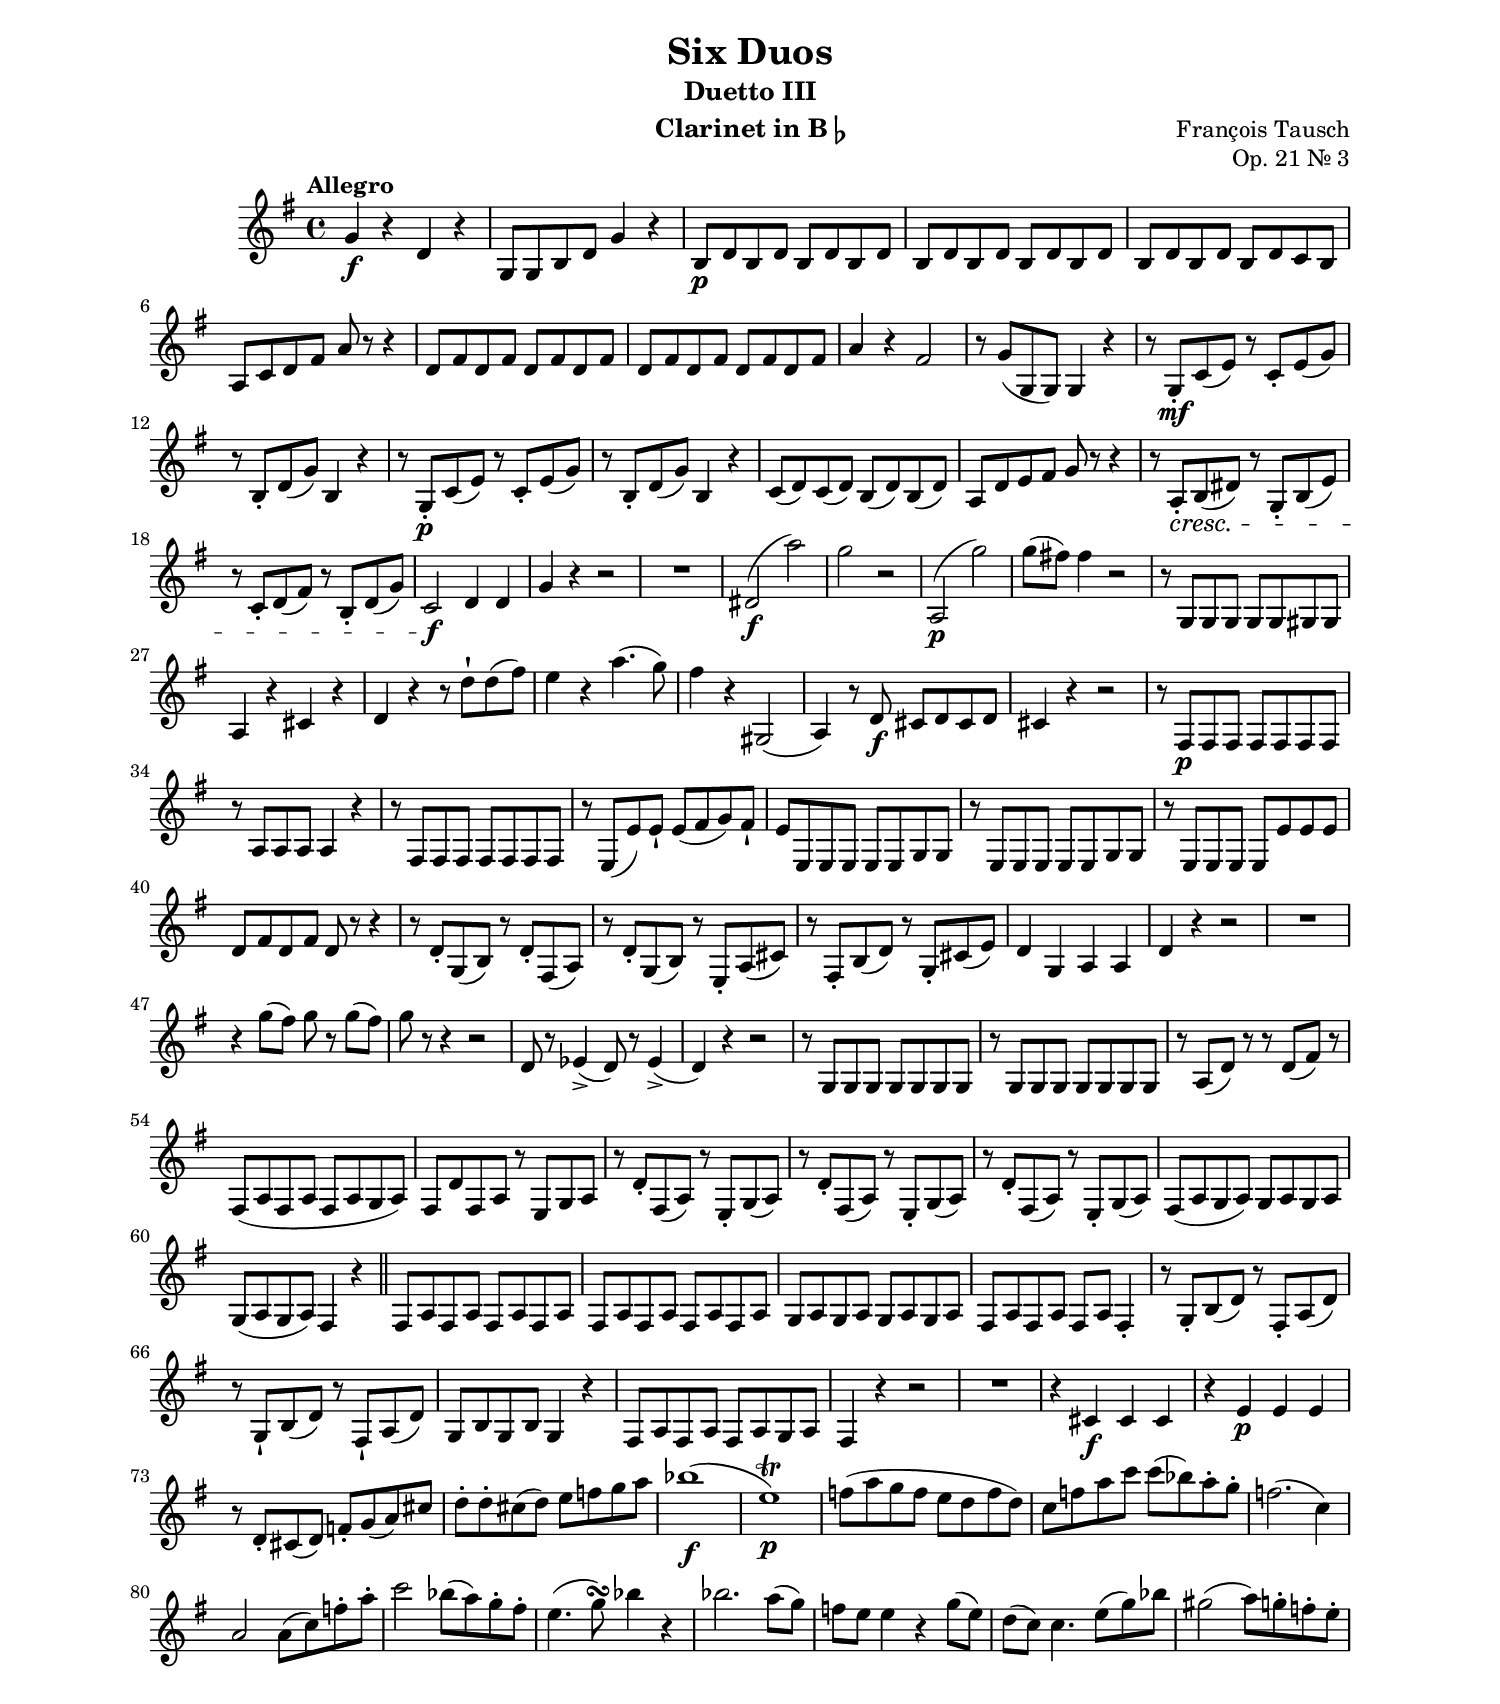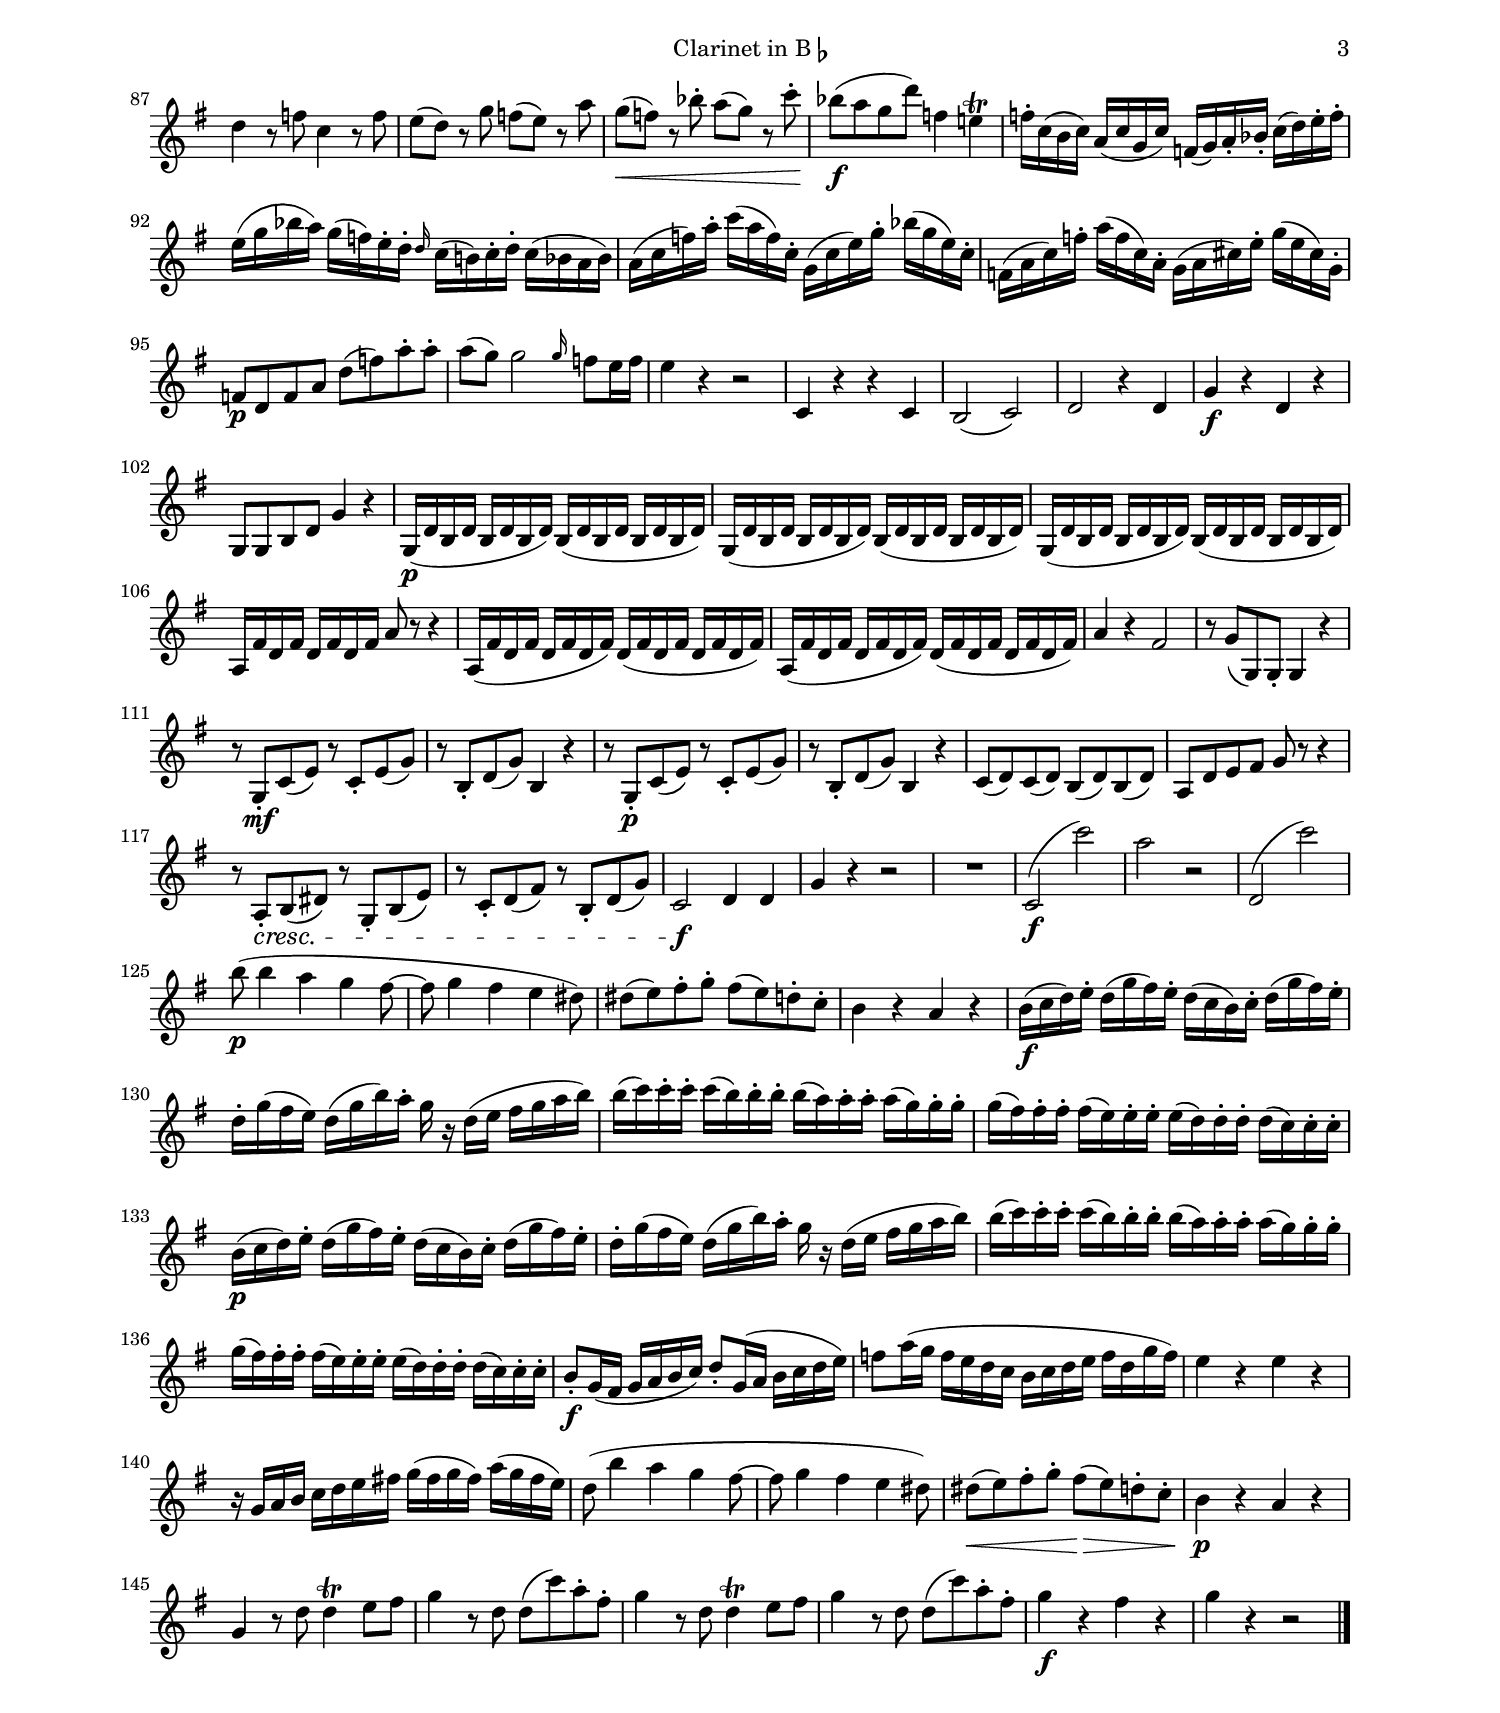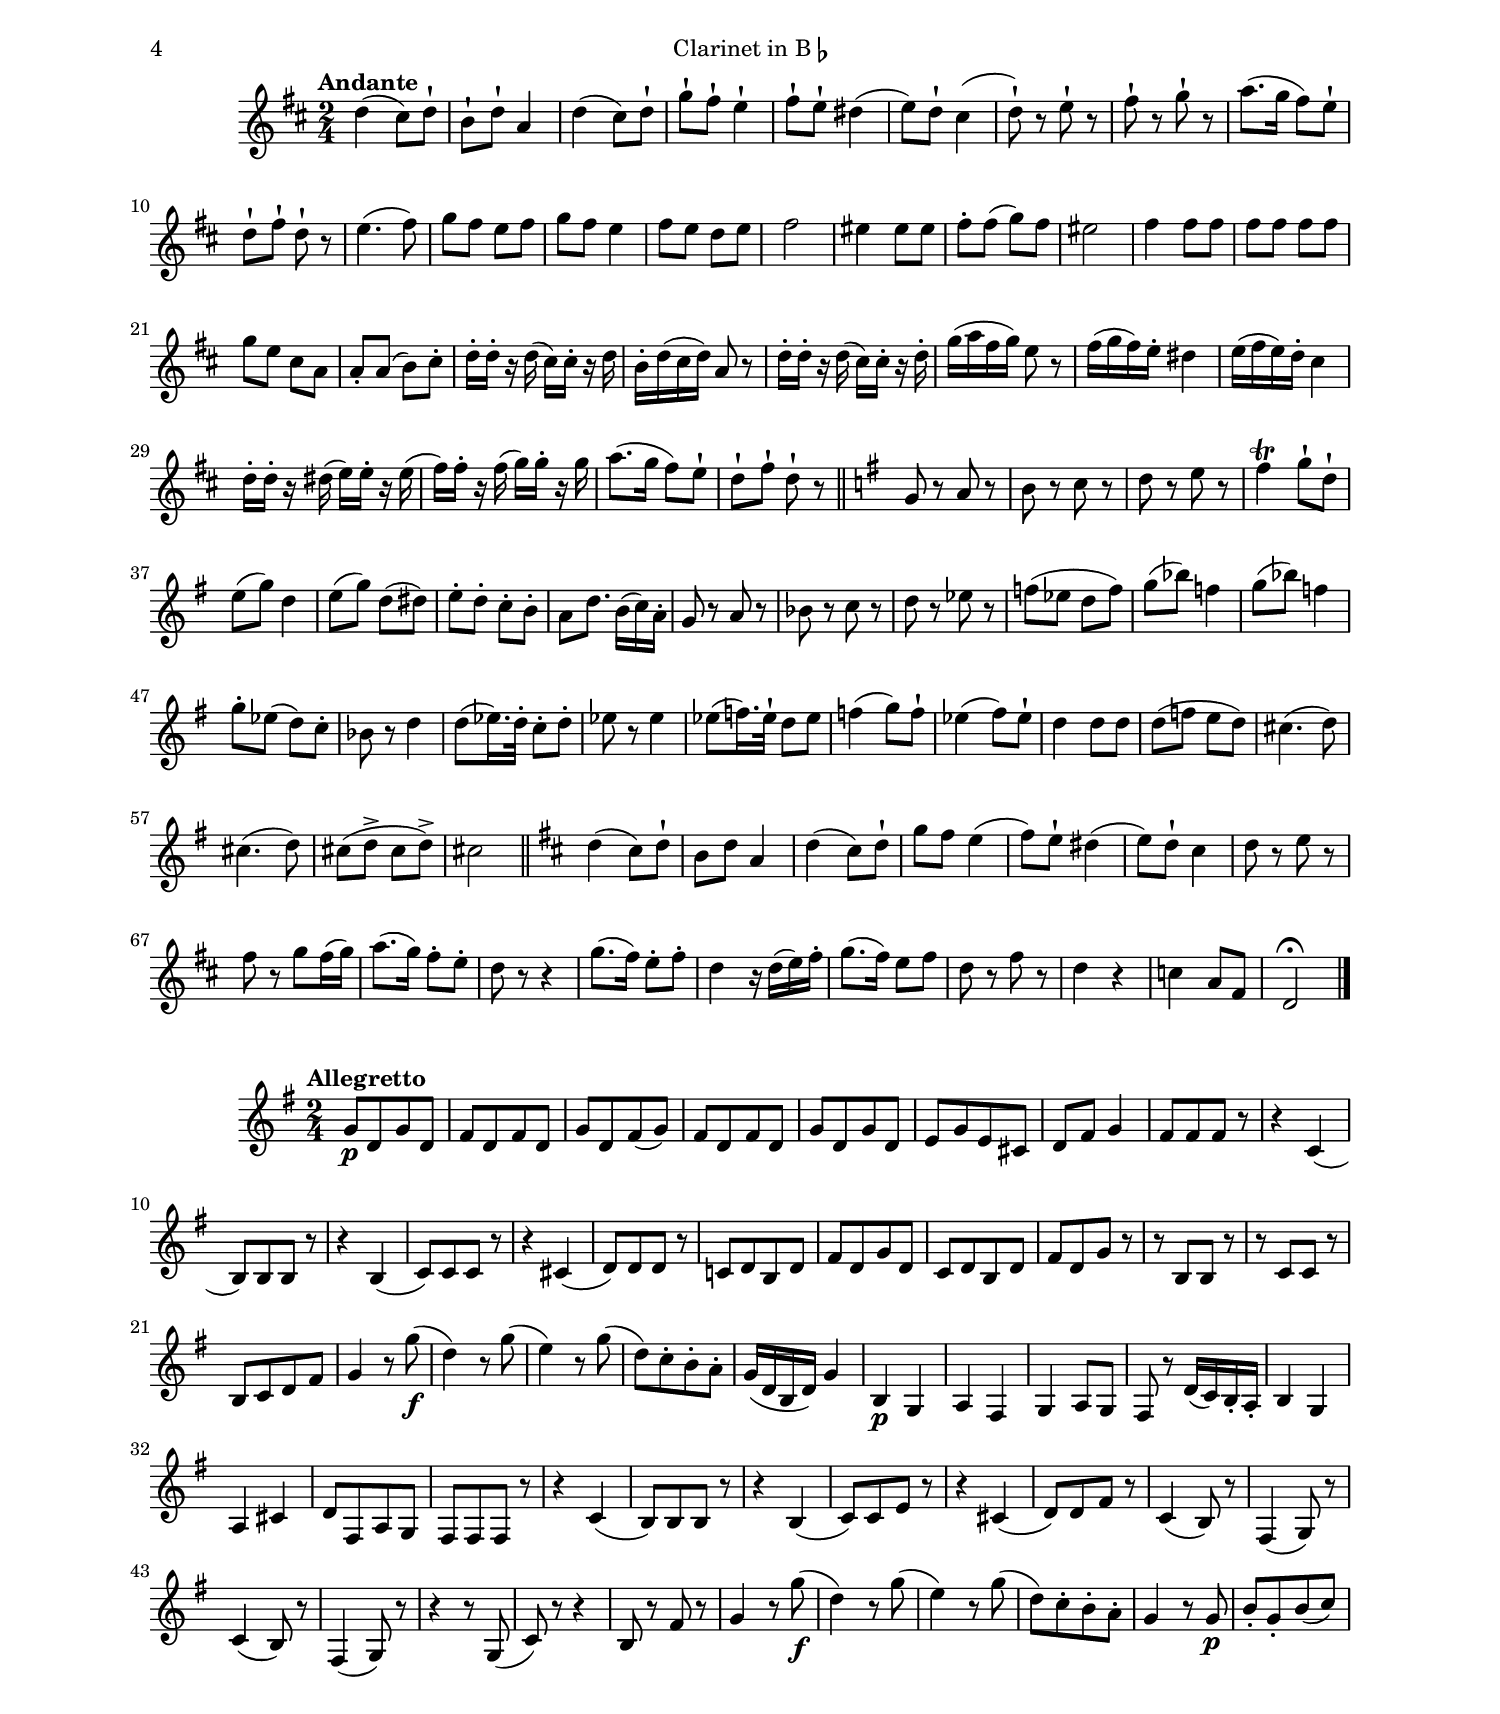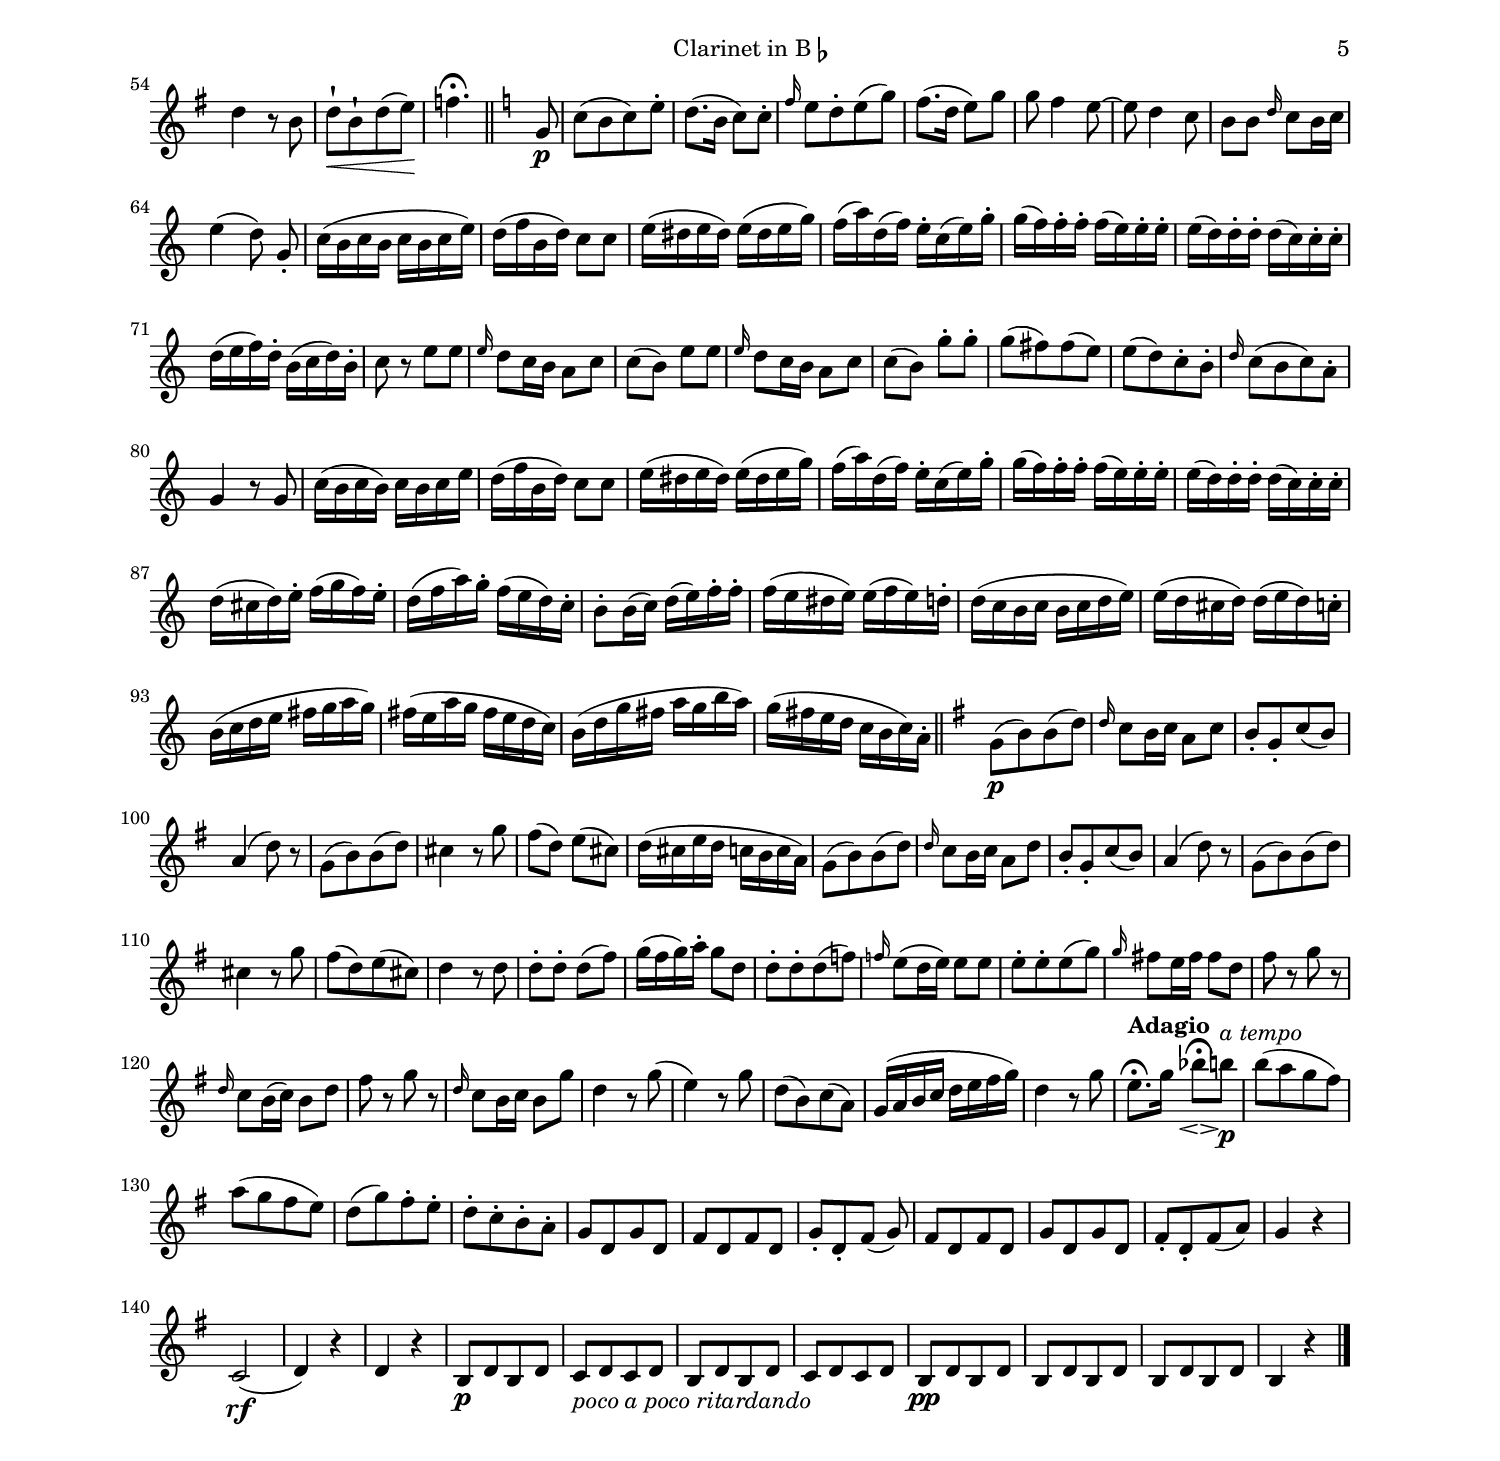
\version "2.19.64"
\pointAndClickOff

\include "../defs.ly"
ThreeOneClarinet = \relative g' {
    \transposition bes
    \clef "treble"
    \key g \major
    \time 4/4
    \tempo "Allegro" 4=120 | % 1
    g4 \f r4 d4 r4 | % 2
    g,8 g8 b8 d8 g4 r4 | % 3
    b,8 \p d8 b8 d8 b8 d8 b8 d8 | % 4
    b8 d8 b8 d8 b8 d8 b8 d8 | % 5
    b8 d8 b8 d8 b8 d8 c8 b8 | % 6
    a8 c8 d8 fis8 a8 r8 r4 | % 7
    d,8 fis8 d8 fis8 d8 fis8 d8 fis8 | % 8
    d8 fis8 d8 fis8 d8 fis8 d8 fis8 | % 9
    a4 r4 fis2 | \barNumberCheck #10
    r8 g8 ( g,8 g8 ) g4 r4 | % 11
    r8 g8 -. \mf c8 ( e8 ) r8 c8 -. e8 ( g8 ) | % 12
    r8 b,8 -. d8 ( g8 ) b,4 r4 | % 13
    r8 g8 -. \p c8 ( e8 ) r8 c8 -. e8 ( g8 ) | % 14
    r8 b,8 -. d8 ( g8 ) b,4 r4 | % 15
    c8 ( d8 ) c8 ( d8 ) b8 ( d8 ) b8 ( d8 ) | % 16
    a8 d8 e8 fis8 g8 r8 r4 | % 17
    r8 a,8 -. \cresc b8 ( dis8 ) r8 g,8 -. b8 ( e8 ) | % 18
    r8 c8 -. d8 ( fis8 ) r8 b,8 -. d8 ( g8 ) | % 19
    c,2 \f d4 d4 | \barNumberCheck #20
    g4 r4 r2 | % 21
    R1 | % 22
    dis2 \f ( a''2 ) | % 23
    g2 r2 | % 24
    a,,2 \p ( g''2 ) | % 25
    g8 ( fis!8 ) fis4 r2 | % 26
    r8 g,,8 g8 g8 g8 g8 gis8 gis8 | % 27
    a4 r4 cis4 r4 | % 28
    d4 r4 r8 d'8 -! d8 ( fis8 ) | % 29
    e4 r4 a4. ( g8 ) | \barNumberCheck #30
    fis4 r4 gis,,2 ( | % 31
    a4 ) r8 d8 \f cis8 d8 cis8 d8 | % 32
    cis4 r4 r2 | % 33
    r8 fis,8 \p fis8 fis8 fis8 fis8 fis8 fis8 | % 34
    r8 a8 a8 a8 a4 r4 | % 35
    r8 fis8 fis8 fis8 fis8 fis8 fis8 fis8 | % 36
    r8 e8 ( e'8 ) e8 -! e8 ( fis8 g8 ) fis8 -! | % 37
    e8 e,8 e8 e8 e8 e8 g8 g8 | % 38
    r8 e8 e8 e8 e8 e8 g8 g8 | % 39
    r8 e8 e8 e8 e8 e'8 e8 e8 | \barNumberCheck #40
    d8 fis8 d8 fis8 d8 r8 r4 | % 41
    r8 d8 -. g,8 ( b8 ) r8 d8 -. fis,8 ( a8 ) | % 42
    r8 d8 -. g,8 ( b8 ) r8 e,8 -. a8 ( cis8 ) | % 43
    r8 fis,8 -. b8 ( d8 ) r8 g,8 -. cis8 ( e8 ) | % 44
    d4 g,4 a4 a4 | % 45
    d4 r4 r2 | % 46
    R1 | % 47
    r4 g'8 ( fis8 ) g8 r8 g8 ( fis8 ) | % 48
    g8 r8 r4 r2 | % 49
    d,8 r8 es4 ( -> d8 ) r8 es4 ( -> | \barNumberCheck #50
    d4 ) r4 r2 | % 51
    r8 g,8 g8 g8 g8 g8 g8 g8 | % 52
    r8 g8 g8 g8 g8 g8 g8 g8 | % 53
    r8 a8 ( d8 ) r8 r8 d8 ( fis8 ) r8 | % 54
    fis,8 ( a8 fis8 a8 fis8 a8 g8 a8 ) | % 55
    fis8 d'8 fis,8 a8 r8 e8 g8 a8 | % 56
    r8 d8 -. fis,8 ( a8 ) r8 e8 -. g8 ( a8 ) | % 57
    r8 d8 -. fis,8 ( a8 ) r8 e8 -. g8 ( a8 ) | % 58
    r8 d8 -. fis,8 ( a8 ) r8 e8 -. g8 ( a8 ) | % 59
    fis8 ( a8 g8 a8 ) g8 a8 g8 a8 | \barNumberCheck #60
    g8 ( a8 g8 a8 ) fis4 r4 \bar "||"
    fis8 a8 fis8 a8 fis8 a8 fis8 a8 | % 62
    fis8 a8 fis8 a8 fis8 a8 fis8 a8 | % 63
    g8 a8 g8 a8 g8 a8 g8 a8 | % 64
    fis8 a8 fis8 a8 fis8 a8 fis4 -. | % 65
    r8 g8 -. b8 ( d8 ) r8 fis,8 -. a8 ( d8 ) | % 66
    r8 g,8 -! b8 ( d8 ) r8 fis,8 -! a8 ( d8 ) | % 67
    g,8 b8 g8 b8 g4 r4 | % 68
    fis8 a8 fis8 a8 fis8 a8 g8 a8 | % 69
    fis4 r4 r2 | \barNumberCheck #70
    R1 | % 71
    r4 cis'4 \f cis4 cis4 | % 72
    r4 e4 \p e4 e4 | % 73
    r8 d8 -. cis8 ( d8 ) f8 -. g8 ( a8 ) cis8 | % 74
    d8 -. d8 -. cis8 ( d8 ) e8 f8 g8 a8 | % 75
    bes1 \f ( | % 76
    e,1 ) \p \trill | % 77
    f8 ( a8 g8 f8 e8 d8 f8 d8 ) | % 78
    c8 f8 a8 c8 c8 ( bes8 ) a8 -. g8 -. | % 79
    f2. ( c4 ) | \barNumberCheck #80
    a2 a8 ( c8 ) f8 -. a8 -. | % 81
    c2 bes8 ( a8 ) g8 -. fis8 -. | % 82
    e4. ( g8 ) \turn bes4 r4 | % 83
    bes2. a8 ( g8 ) | % 84
    f8 e8 e4 r4 g8 ( e8 ) | % 85
    d8 ( c8 ) c4. e8 ( g8 ) bes8 | % 86
    gis2 ( a8 ) g8 -. f8 -. e8 -. | % 87
    d4 r8 f8 c4 r8 f8 | % 88
    e8 ( d8 ) r8 g8 f8 ( e8 ) r8 a8 | % 89
    g8 \< ( f8 ) r8 bes8 -. a8 ( g8 ) r8 c8 -. | \barNumberCheck #90
    bes8 \f ( a8 g8 d'8 ) f,4 e!4 \trill | % 91
    f16 -. c16 ( b16 c16 ) a16 ( c16 g16 c16 ) f,16 ( g16 ) a16 -. bes16 -.
    c16 ( d16 ) e16 -. f16 -. | % 92
    e16 ( g16 bes16 a16 )
      g16 ( f16 ) e16 -. d16 -.
      \grace { d16 } c16 ( b!16 ) c16 -. d16 -.
      c16 ( bes16 a16 bes16 ) | % 93
    a16 ( c16 f16 ) a16 -. c16 ( a16 f16 ) c16 -. g16 ( c16 e16 ) g16 -.
    bes16 ( g16 e16 ) c16 -. | % 94
    f,16 ( a16 c16 ) f16 -. a16 ( f16 c16 ) a16 -. g16 ( a16 cis16 ) e16
    -. g16 ( e16 cis16 ) g16 -. | % 95
    f8 \p d8 f8 a8 d8 ( f8 ) a8 -. a8 -. | % 96
    a8 ( g8 ) g2 \grace { g16 } f8 e16 f16 | % 97
    e4 r4 r2 | % 98
    c,4 r4 r4 c4 | % 99
    b2 ( c2 ) | \barNumberCheck #100
    d2 r4 d4 | % 101
    g4 \f r4 d4 r4 | % 102
    g,8 g8 b8 d8 g4 r4 | % 103
    g,16 \p ( d'16 b16 d16 b16 d16 b16 d16 ) b16 ( d16 b16 d16 b16 d16 b16
    d16 ) | % 104
    g,16 ( d'16 b16 d16 b16 d16 b16 d16 ) b16 ( d16 b16 d16 b16 d16 b16
    d16 ) | % 105
    g,16 ( d'16 b16 d16 b16 d16 b16 d16 ) b16 ( d16 b16 d16 b16 d16 b16
    d16 ) | % 106
    a16 fis'16 d16 fis16 d16 fis16 d16 fis16 a8 r8 r4 | % 107
    a,16 ( fis'16 d16 fis16 d16 fis16 d16 fis16 ) d16 ( fis16 d16 fis16
    d16 fis16 d16 fis16 ) | % 108
    a,16 ( fis'16 d16 fis16 d16 fis16 d16 fis16 ) d16 ( fis16 d16 fis16
    d16 fis16 d16 fis16 ) | % 109
    a4 r4 fis2 | \barNumberCheck #110
    r8 g8 ( g,8 ) g8 -. g4 r4 | % 111
    r8 g8 -. \mf c8 ( e8 ) r8 c8 -. e8 ( g8 ) | % 112
    r8 b,8 -. d8 ( g8 ) b,4 r4 | % 113
    r8 g8 -. \p c8 ( e8 ) r8 c8 -. e8 ( g8 ) | % 114
    r8 b,8 -. d8 ( g8 ) b,4 r4 | % 115
    c8 ( d8 ) c8 ( d8 ) b8 ( d8 ) b8 ( d8 ) | % 116
    a8 d8 e8 fis8 g8 r8 r4 | % 117
    r8 a,8 -. \cresc b8 ( dis8 ) r8 g,8 -. b8 ( e8 ) | % 118
    r8 c8 -. d8 ( fis8 ) r8 b,8 -. d8 ( g8 ) | % 119
    c,2 \f d4 d4 | \barNumberCheck #120
    g4 r4 r2 | % 121
    R1 | % 122
    c,2 \f ( c''2 ) | % 123
    a2 r2 | % 124
    d,,2 ( c''2 ) | % 125
    b8 \p ( b4 a4 g4 fis8 ~ | % 126
    fis8 g4 fis4 e4 dis8 ) | % 127
    dis8 ( e8 ) fis8 -. g8 -. fis8 ( e8 ) d8 -. c8 -. | % 128
    b4 r4 a4 r4 | % 129
    b16 \f ( c16 d16 ) e16 -. d16 ( g16 fis16 ) e16 -. d16 ( c16 b16 ) c16
    -. d16 ( g16 fis16 ) e16 -. | \barNumberCheck #130
    d16 -. g16 ( fis16 e16 ) d16 ( g16 b16 ) a16 -. g16 r16 d16 ( e16
    fis16 g16 a16 b16 ) | % 131
    b16 ( c16 ) c16 -. c16 -. c16 ( b16 ) b16 -. b16 -. b16 ( a16 ) a16
    -. a16 -. a16 ( g16 ) g16 -. g16 -. | % 132
    g16 ( fis16 ) fis16 -. fis16 -. fis16 ( e16 ) e16 -. e16 -. e16 ( d16
    ) d16 -. d16 -. d16 ( c16 ) c16 -. c16 -. | % 133
    b16 \p ( c16 d16 ) e16 -. d16 ( g16 fis16 ) e16 -. d16 ( c16 b16 ) c16
    -. d16 ( g16 fis16 ) e16 -. | % 134
    d16 -. g16 ( fis16 e16 ) d16 ( g16 b16 ) a16 -. g16 r16 d16 ( e16
    fis16 g16 a16 b16 ) | % 135
    b16 ( c16 ) c16 -. c16 -. c16 ( b16 ) b16 -. b16 -. b16 ( a16 ) a16
    -. a16 -. a16 ( g16 ) g16 -. g16 -. | % 136
    g16 ( fis16 ) fis16 -. fis16 -. fis16 ( e16 ) e16 -. e16 -. e16 ( d16
    ) d16 -. d16 -. d16 ( c16 ) c16 -. c16 -. | % 137
    b8 -. \f g16 ( fis16 g16 a16 b16 c16 ) d8 -. g,16 ( a16 b16 c16 d16 e16
    ) | % 138
    f8 a16 ( g16 f16 e16 d16 c16 b16 c16 d16 e16 f16 d16 g16 f16 ) | % 139
    e4 r4 e4 r4 | \barNumberCheck #140
    r16 g,16 a16 b16 c16 d16 e16 fis!16 g16 ( fis16 g16 fis16 ) a16 ( g16
    fis16 e16 ) | % 141
    d8 ( b'4 a4 g4 fis8 ~ | % 142
    fis8 g4 fis4 e4 dis8 ) | % 143
    dis8 \< ( e8 ) fis8 -. g8 -. fis8 \> ( e8 ) d8 -. c8 -. | % 144
    b4 \p r4 a4 r4 | % 145
    g4 r8 d'8 d4 \trill e8 fis8 | % 146
    g4 r8 d8 d8 ( c'8 ) a8 -. fis8 -. | % 147
    g4 r8 d8 d4 \trill e8 fis8 | % 148
    g4 r8 d8 d8 ( c'8 ) a8 -. fis8 -. | % 149
    g4 \f r4 fis4 r4 | \barNumberCheck #150
    g4 r4 r2 \bar "|."
}

ThreeTwoClarinet = \relative d'' {
    \transposition bes
    \clef "treble"
    \key d \major
    \time 2/4 
    \tempo "Andante" 4=48 | % 1
    d4 ( cis8 ) d8 -! | % 2
    b8 -! d8 -! a4 | % 3
    d4 ( cis8 ) d8 -! | % 4
    g8 -! fis8 -! e4 -! | % 5
    fis8 -! e8 -! dis4 ( | % 6
    e8 ) d8 -! cis4 ( | % 7
    d8 ) -! r8 e8 -! r8 | % 8
    fis8 -! r8 g8 -! r8 | % 9
    a8. ( g16 fis8 ) e8 -! | \barNumberCheck #10
    d8 -! fis8 -! d8 -! r8 | % 11
    e4. ( fis8 ) | % 12
    g8 fis8 e8 fis8 | % 13
    g8 fis8 e4 | % 14
    fis8 e8 d8 e8 | % 15
    fis2 | % 16
    eis4 eis8 eis8 | % 17
    fis8 -. fis8 ( g8 ) fis8 | % 18
    eis2 | % 19
    fis4 fis8 fis8 | \barNumberCheck #20
    fis8 fis8 fis8 fis8 | % 21
    g8 e8 cis8 a8 | % 22
    a8 -. a8 ( b8 ) cis8 -. | % 23
    d16 -. d16 -. r16 d16 ( cis16 ) cis16 -. r16 d16 | % 24
    b16 -. d16 ( cis16 d16 ) a8 r8 | % 25
    d16 -. d16 -. r16 d16 ( cis16 ) cis16 -. r16 d16 -. | % 26
    g16 ( a16 fis16 g16 ) e8 r8 | % 27
    fis16 ( g16 fis16 ) e16 -. dis4 | % 28
    e16 ( fis16 e16 ) d16 -. cis4 | % 29
    d16 -. d16 -. r16 dis16 ( e16 ) e16 -. r16 e16 ( | \barNumberCheck
    #30
    fis16 ) fis16 -. r16 fis16 ( g16 ) g16 -. r16 g16 | % 31
    a8. ( g16 fis8 ) e8 -! | % 32
    d8 -! fis8 -! d8 -! r8 \bar "||"
    \key g \major | % 33
    g,8 r8 a8 r8 | % 34
    b8 r8 c8 r8 | % 35
    d8 r8 e8 r8 | % 36
    fis4 \trill g8 -! d8 -! | % 37
    e8 ( g8 ) d4 | % 38
    e8 ( g8 ) d8 ( dis8 ) | % 39
    e8 -. d8 -. c8 -. b8 -. | \barNumberCheck #40
    a8 d8. b16 ( c16 ) a16 -. | % 41
    g8 r8 a8 r8 | % 42
    bes8 r8 c8 r8 | % 43
    d8 r8 es8 r8 | % 44
    f8 ( es8 d8 f8 ) | % 45
    g8 ( bes8 ) f4 | % 46
    g8 ( bes8 ) f4 | % 47
    g8 -. es8 ( d8 ) c8 -. | % 48
    bes8 r8 d4 | % 49
    d8 ( es16. ) d32 -. c8 -. d8 -. | \barNumberCheck #50
    es8 r8 es4 | % 51
    es8 ( f16. ) es32 -! d8 es8 | % 52
    f4 ( g8 ) f8 -! | % 53
    es4 ( fis8 ) es8 -! | % 54
    d4 d8 d8 | % 55
    d8 ( f8 e8 d8 ) | % 56
    cis4. ( d8 ) | % 57
    cis4. ( d8 ) | % 58
    cis8 ( d8 -> cis8 d8 ) -> | % 59
    cis2 \bar "||"
    \key d \major | \barNumberCheck #60
    d4 ( cis8 ) d8 -! | % 61
    b8 d8 a4 | % 62
    d4 ( cis8 ) d8 -! | % 63
    g8 fis8 e4 ( | % 64
    fis8 ) e8 -! dis4 ( | % 65
    e8 ) d8 -! cis4 | % 66
    d8 r8 e8 r8 | % 67
    fis8 r8 g8 fis16 ( g16 ) | % 68
    a8. ( g16 ) fis8 -. e8 -. | % 69
    d8 r8 r4 | \barNumberCheck #70
    g8. ( fis16 ) e8 -. fis8 -. | % 71
    d4 r16 d16 ( e16 ) fis16 -. | % 72
    g8. ( fis16 ) e8 fis8 | % 73
    d8 r8 fis8 r8 | % 74
    d4 r4 | % 75
    c4 a8 fis8 | % 76
    d2 ^\fermata \bar "|."
}

ThreeThreeClarinet = \relative g' {
    \transposition bes
    \clef "treble"
    \key g \major
    \time 2/4 
    \tempo "Allegretto" 4=120 | % 1
    g8 \p [ d8 g8 d8 ] | % 2
    fis8 [ d8 fis8 d8 ] | % 3
    g8 [ d8 fis8 ( g8 ) ] | % 4
    fis8 [ d8 fis8 d8 ] | % 5
    g8 [ d8 g8 d8 ] | % 6
    e8 [ g8 e8 cis8 ] | % 7
    d8 fis8 g4 | % 8
    fis8 [ fis8 fis8 ] r8 | % 9
    r4 c4 ( | \barNumberCheck #10
    b8 ) [ b8 b8 ] r8 | % 11
    r4 b4 ( | % 12
    c8 ) [ c8 c8 ] r8 | % 13
    r4 cis4 ( | % 14
    d8 ) [ d8 d8 ] r8 | % 15
    c!8 [ d8 b8 d8 ] | % 16
    fis8 [ d8 g8 d8 ] | % 17
    c8 [ d8 b8 d8 ] | % 18
    fis8 [ d8 g8 ] r8 | % 19
    r8 b,8 [ b8 ] r8 | \barNumberCheck #20
    r8 c8 [ c8 ] r8 | % 21
    b8 [ c8 d8 fis8 ] | % 22
    g4 r8 g'8 \f ( | % 23
    d4 ) r8 g8 ( | % 24
    e4 ) r8 g8 ( | % 25
    d8 ) [ c8 -. b8 -. a8 -. ] | % 26
    g16 ( d16 b16 d16 ) g4 | % 27
    b,4 \p g4 | % 28
    a4 fis4 | % 29
    g4 a8 g8 | \barNumberCheck #30
    fis8 r8 d'16 ( c16 ) b16 -. a16 -. | % 31
    b4 g4 | % 32
    a4 cis4 | % 33
    d8 [ fis,8 a8 g8 ] | % 34
    fis8 [ fis8 fis8 ] r8 | % 35
    r4 c'4 ( | % 36
    b8 ) [ b8 b8 ] r8 | % 37
    r4 b4 ( | % 38
    c8 ) [ c8 e8 ] r8 | % 39
    r4 cis4 ( | \barNumberCheck #40
    d8 ) [ d8 fis8 ] r8 | % 41
    c4 ( b8 ) r8 | % 42
    fis4 ( g8 ) r8 | % 43
    c4 ( b8 ) r8 | % 44
    fis4 ( g8 ) r8 | % 45
    r4 r8 g8 ( | % 46
    c8 ) r8 r4 | % 47
    b8 r8 fis'8 r8 | % 48
    g4 r8 g'8 ( \f | % 49
    d4 ) r8 g8 ( | \barNumberCheck #50
    e4 ) r8 g8 ( | % 51
    d8 ) [ c8 -. b8 -. a8 -. ] | % 52
    g4 r8 g8 \p | % 53
    b8 -. [ g8 -. b8 ( c8 ) ] | % 54
    d4 r8 b8 | % 55
    d8 -! \< [ b8 -! d8 ( e8 ) ] \! | % 56
    f4. ^\fermata  \bar "||" \key c \major g,8 \p | % 57
    c8 [ ( b8 c8 ) e8 -. ] | % 58
    d8. ( b16 c8 ) c8 -. | % 59
    \grace { f16 } e8 [ d8 -. e8 ( g8 ) ] | \barNumberCheck #60
    f8. ( d16 e8 ) g8 | % 61
    g8 f4 e8 ~ | % 62
    e8 d4 c8 | % 63
    b8 b8 \grace { d16 } c8 b16 c16 | % 64
    e4 ( d8 ) \noBeam  g,8 -. | % 65
    c16 ( b16 c16 b16 c16 b16 c16 e16 ) | % 66
    d16 ( f16 b,16 d16 ) c8 c8 | % 67
    e16 ( dis16 e16 dis16 ) e16 ( dis16 e16 g16 ) | % 68
    f16 ( a16 ) d,16 ( f16 ) e16 -. c16 ( e16 ) g16 -. | % 69
    g16 ( f16 ) f16 -. f16 -. f16 ( e16 ) e16 -. e16 -. |
    \barNumberCheck #70
    e16 ( d16 ) d16 -. d16 -. d16 ( c16 ) c16 -. c16 -. | % 71
    d16 ( e16 f16 ) d16 -. b16 ( c16 d16 ) b16 -. | % 72
    c8 r8 e8 e8 | % 73
    \grace { e16 } d8 c16 b16 a8 c8 | % 74
    c8 ( b8 ) e8 e8 | % 75
    \grace { e16 } d8 c16 b16 a8 c8 | % 76
    c8 ( b8 ) g'8 -. g8 -. | % 77
    g8 [ ( fis8 ) fis8 ( e8 ) ] | % 78
    e8 [ ( d8 ) c8 -. b8 -. ] | % 79
    \grace { d16 } c8 [ ( b8 c8 ) a8 -. ] | \barNumberCheck #80
    g4 r8 g8 | % 81
    c16 ( b16 c16 b16 ) c16 b16 c16 e16 | % 82
    d16 ( f16 b,16 d16 ) c8 c8 | % 83
    e16 ( dis16 e16 dis16 ) e16 ( dis16 e16 g16 ) | % 84
    f16 ( a16 ) d,16 ( f16 ) e16 -. c16 ( e16 ) g16 -. | % 85
    g16 ( f16 ) f16 -. f16 -. f16 ( e16 ) e16 -. e16 -. | % 86
    e16 ( d16 ) d16 -. d16 -. d16 ( c16 ) c16 -. c16 -. | % 87
    d16 ( cis16 d16 ) e16 -. f16 ( g16 f16 ) e16 -. | % 88
    d16 ( f16 a16 ) g16 -. f16 ( e16 d16 ) c16 -. | % 89
    b8 -. b16 ( c16 ) d16 ( e16 ) f16 -. f16 -. | \barNumberCheck #90
    f16 ( e16 dis16 e16 ) e16 ( f16 e16 ) d16 -. | % 91
    d16 ( c16 b16 c16 b16 c16 d16 e16 ) | % 92
    e16 ( d16 cis16 d16 ) d16 ( e16 d16 ) c16 -. | % 93
    b16 ( c16 d16 e16 fis16 g16 a16 g16 ) | % 94
    fis16 ( e16 a16 g16 fis16 e16 d16 c16 ) | % 95
    b16 ( d16 g16 fis16 a16 g16 b16 a16 ) | % 96
    g16 ( fis16 e16 d16 c16 b16 c16 ) a16 -. \bar "||"
    \key g \major | % 97
    g8 \p [ ( b8 ) b8 ( d8 ) ] | % 98
    \grace { d16 } c8 b16 c16 a8 c8 | % 99
    b8 -. [ g8 -. c8 ( b8 ) ] | \barNumberCheck #100
    a4 ( d8 ) r8 | % 101
    g,8 [ ( b8 ) b8 ( d8 ) ] | % 102
    cis4 r8 g'8 | % 103
    fis8 ( d8 ) e8 ( cis8 ) | % 104
    d16 ( cis16 e16 d16 c16 b16 c16 a16 ) | % 105
    g8 [ ( b8 ) b8 ( d8 ) ] | % 106
    \grace { d16 } c8 b16 c16 a8 d8 | % 107
    b8 -. [ g8 -. c8 ( b8 ) ] | % 108
    a4 ( d8 ) r8 | % 109
    g,8 [ ( b8 ) b8 ( d8 ) ] | \barNumberCheck #110
    cis4 r8 g'8 | % 111
    fis8 [ ( d8 ) e8 ( cis8 ) ] | % 112
    d4 r8 d8 | % 113
    d8 -. d8 -. d8 ( fis8 ) | % 114
    g16 ( fis16 g16 ) a16 -. g8 d8 | % 115
    d8 -. [ d8 -. d8 ( f8 ) ] | % 116
    \grace { f16 } e8 ( d16 e16 ) e8 e8 | % 117
    e8 -. [ e8 -. e8 ( g8 ) ] | % 118
    \grace { g16 } fis!8 e16 fis16 fis8 d8 | % 119
    fis8 r8 g8 r8 | \barNumberCheck #120
    \grace { d16 } c8 b16 ( c16 ) b8 d8 | % 121
    fis8 r8 g8 r8 | % 122
    \grace { d16 } c8 b16 c16 b8 g'8 | % 123
    d4 r8 g8 ( | % 124
    e4 ) r8 g8 | % 125
    d8 [ ( b8 ) c8 ( a8 ) ] | % 126
    g16 ( a16 b16 c16 d16 e16 fis16 g16 ) | % 127
    d4 r8 g8 | % 128
    \tempo Adagio e8. ^\fermata
      g16 bes8 _\espressivo ^\fermata
      b8 \p ^\atempo | % 129
    b8 [ ( a8 g8 fis8 ) ] | \barNumberCheck #130
    a8 [ ( g8 fis8 e8 ) ] | % 131
    d8 [ ( g8 ) fis8 -. e8 -. ] | % 132
    d8 -. [ c8 -. b8 -. a8 -. ] | % 133
    g8 [ d8 g8 d8 ] | % 134
    fis8 [ d8 fis8 d8 ] | % 135
    g8 -. [ d8 -. fis8 ] ( g8 ) | % 136
    fis8 [ d8 fis8 d8 ] | % 137
    g8 [ d8 g8 d8 ] | % 138
    fis8 -. [ d8 -. fis8 ( a8 ) ] | % 139
    g4 r4 | \barNumberCheck #140
    c,2 \rf ( | % 141
    d4 ) r4 | % 142
    d4 r4 | % 143
    b8 \p [ d8 b8 d8 ] | % 144
    c8 _\markup { \italic { "poco a poco ritardando" } } [ d8 c8 d8 ] | % 145
    b8 [ d8 b8 d8 ] | % 146
    c8 [ d8 c8 d8 ] | % 147
    b8 \pp [ d8 b8 d8 ] | % 148
    b8 [ d8 b8 d8 ] | % 149
    b8 [ d8 b8 d8 ] | \barNumberCheck #150
    b4 r4 \bar "|."
}


\header {
  title =  "Six Duos"
  composer = "François Tausch"
  instrument = \markup { "Clarinet in B" \flat }
}

\paper {
  paper-width = 10\in
  paper-height = 13\in
  top-margin = 1.0\in
  bottom-margin = 1.0\in
  left-margin = 1.0\in
  right-margin = 1.0\in
  page-breaking = #ly:page-turn-breaking
  first-page-number = 2
}

\bookpart {
  \header {
    subtitle = "Duetto III"
  }

  \score {
    \keepWithTag #'(withCue edited)
    \removeWithTag #'orig
    <<
      \new Staff
        <<
          \context Staff <<
            \set Score.tempoHideNote = ##t
            \context Voice { \ThreeOneClarinet }
          >>
        >>
    >>
    \header {
        opus = "Op. 21 № 3"
    }    
    \layout {}
  }

  \score {
    \keepWithTag #'(withCue edited)
    \removeWithTag #'orig
    <<
      \new Staff
        <<
          \context Staff <<
            \set Score.tempoHideNote = ##t
            \context Voice { \ThreeTwoClarinet }
          >>
        >>
    >>
    \layout {}
  }

  \score {
    \keepWithTag #'(withCue edited)
    \removeWithTag #'orig
    <<
      \new Staff
        <<
          \context Staff <<
            \set Score.tempoHideNote = ##t
            \context Voice { \ThreeThreeClarinet }
          >>
        >>
    >>
    \layout {}
  }
}